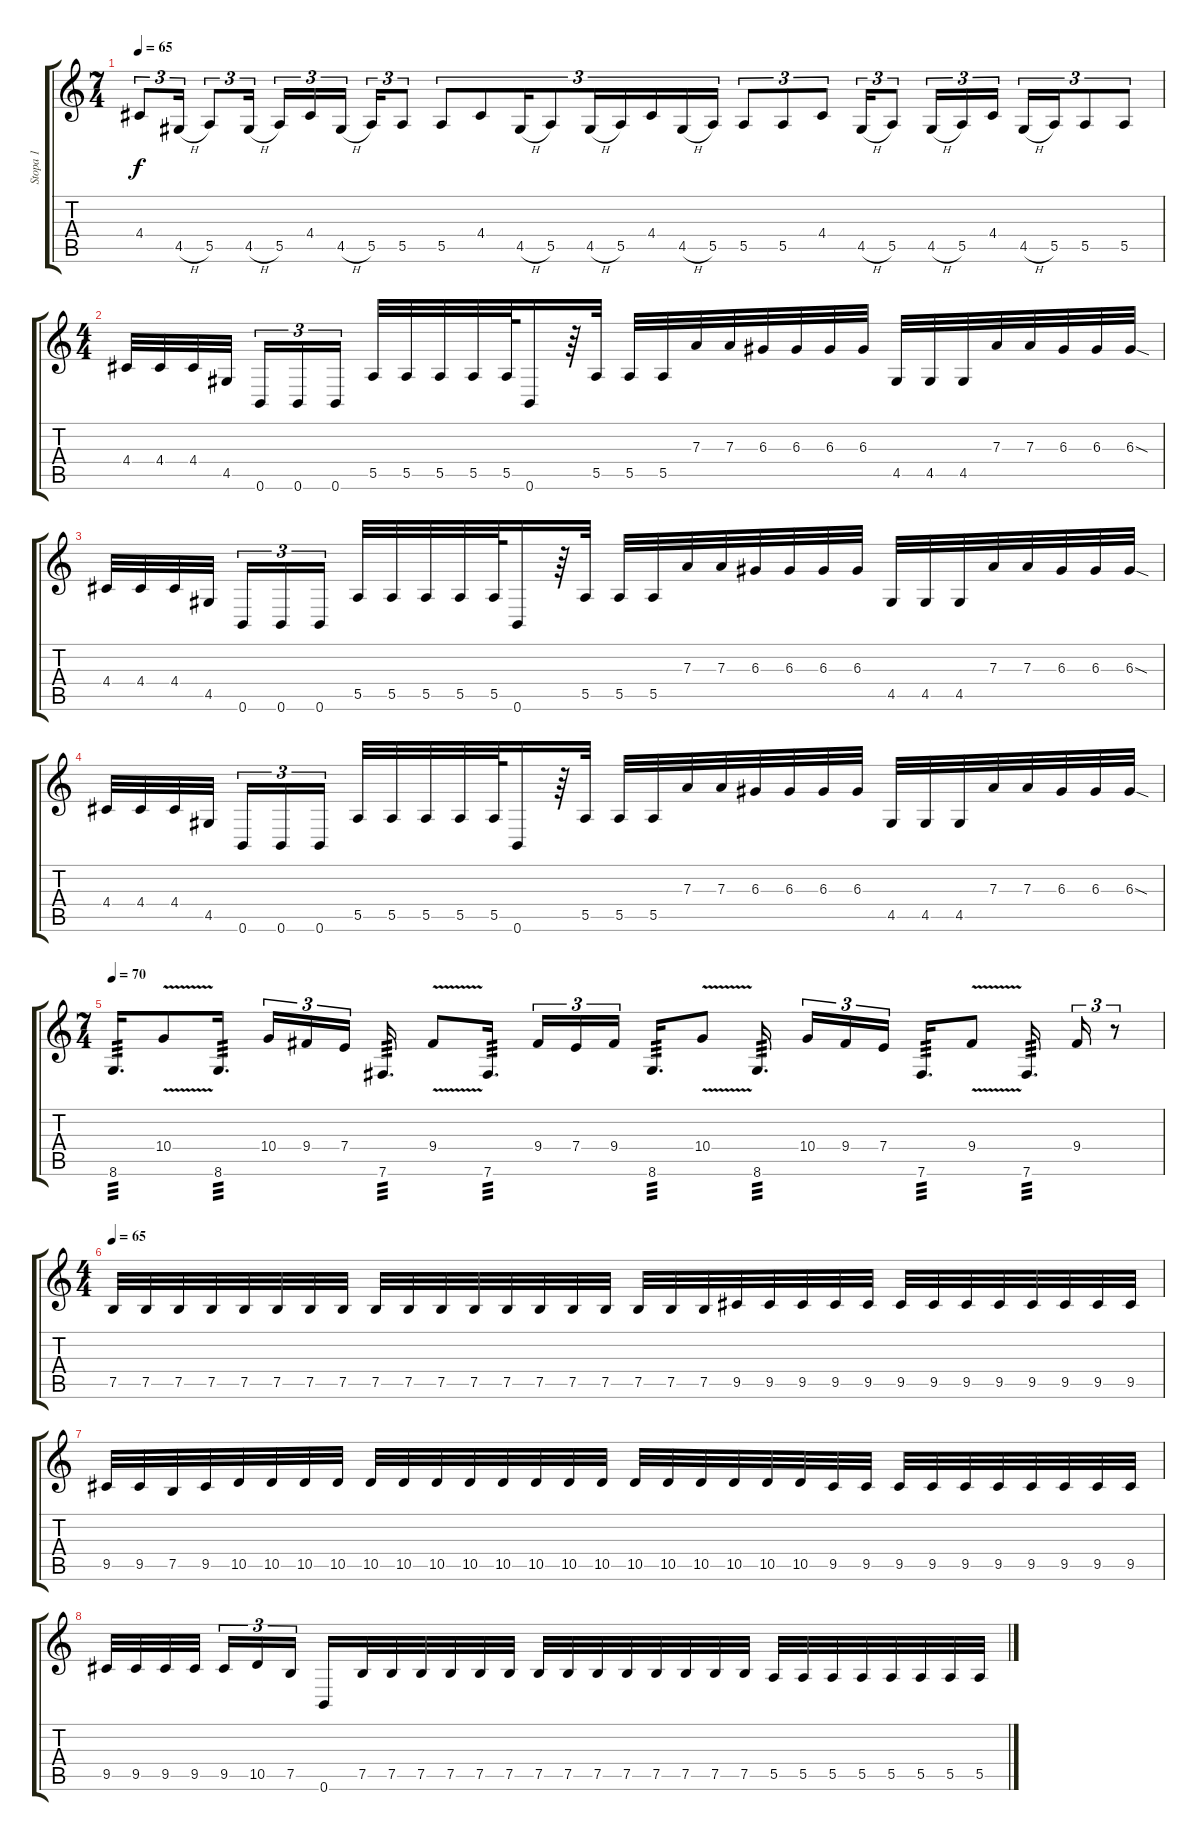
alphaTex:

\track ("Stopa 1" "Stopa 1") {instrument distortionguitar}
\staff {score tabs}
\tuning (B3 Gb3 D3 A2 E2 B1) {hide}
\ts (7 4)
\tempo 65
\clef g2
\ks c
4.4.8{tu (3 2) dy f} 4.5{h}.16{tu (3 2)} 5.5.8{tu (3 2)} 4.5{h}.16{tu (3 2)} 5.5.16{tu (3 2)} 4.4.16{tu (3 2)} 4.5{h}.16{tu (3 2) beam splitsecondary} 5.5.16{tu (3 2)} 5.5.8{tu (3 2)} 5.5.8{tu (3 2)} 4.4.8{tu (3 2)} 4.5{h}.16{tu (3 2)} 5.5.8{tu (3 2)} 4.5{h}.16{tu (3 2)} 5.5.16{tu (3 2)} 4.4.16{tu (3 2)} 4.5{h}.16{tu (3 2)} 5.5.16{tu (3 2)} 5.5.8{tu (3 2)} 5.5.8{tu (3 2)} 4.4.8{tu (3 2)} 4.5{h}.16{tu (3 2)} 5.5.8{tu (3 2)} 4.5{h}.16{tu (3 2)} 5.5.16{tu (3 2)} 4.4.16{tu (3 2)} 4.5{h}.16{tu (3 2)} 5.5.16{tu (3 2)} 5.5.8{tu (3 2)} 5.5.8{tu (3 2)} |
\ts (4 4)
4.4.32 4.4.32 4.4.32 4.5.32{beam splitsecondary} 0.6.16{tu (3 2)} 0.6.16{tu (3 2)} 0.6.16{tu (3 2)} 5.5.32 5.5.32 5.5.32 5.5.32 5.5.64 0.6.16 r.64 5.5.32 5.5.32 5.5.32 7.3.32 7.3.32 6.3.32 6.3.32 6.3.32 6.3.32 4.5.32 4.5.32 4.5.32 7.3.32 7.3.32 6.3.32 6.3.32 6.3{sod}.32 |
4.4.32 4.4.32 4.4.32 4.5.32{beam splitsecondary} 0.6.16{tu (3 2)} 0.6.16{tu (3 2)} 0.6.16{tu (3 2)} 5.5.32 5.5.32 5.5.32 5.5.32 5.5.64 0.6.16 r.64 5.5.32 5.5.32 5.5.32 7.3.32 7.3.32 6.3.32 6.3.32 6.3.32 6.3.32 4.5.32 4.5.32 4.5.32 7.3.32 7.3.32 6.3.32 6.3.32 6.3{sod}.32 |
4.4.32 4.4.32 4.4.32 4.5.32{beam splitsecondary} 0.6.16{tu (3 2)} 0.6.16{tu (3 2)} 0.6.16{tu (3 2)} 5.5.32 5.5.32 5.5.32 5.5.32 5.5.64 0.6.16 r.64 5.5.32 5.5.32 5.5.32 7.3.32 7.3.32 6.3.32 6.3.32 6.3.32 6.3.32 4.5.32 4.5.32 4.5.32 7.3.32 7.3.32 6.3.32 6.3.32 6.3{sod}.32 |
\ts (7 4)
\tempo 80
\tempo 70
8.6.16{d tp 3} 10.4{v}.8 8.6.16{d tp 3} 10.4.16{tu (3 2)} 9.4.16{tu (3 2)} 7.4.16{tu (3 2) beam splitsecondary} 7.6.16{d tp 3} 9.4{v}.8 7.6.16{d tp 3} 9.4.16{tu (3 2)} 7.4.16{tu (3 2)} 9.4.16{tu (3 2) beam splitsecondary} 8.6.16{d tp 3} 10.4{v}.8 8.6.16{d tp 3 beam splitsecondary} 10.4.16{tu (3 2)} 9.4.16{tu (3 2)} 7.4.16{tu (3 2) beam splitsecondary} 7.6.16{d tp 3} 9.4{v}.8 7.6.16{d tp 3} 9.4.16{tu (3 2)} r.8{tu (3 2)} |
\ts (4 4)
\tempo 65
7.5.32 7.5.32 7.5.32 7.5.32 7.5.32 7.5.32 7.5.32 7.5.32 7.5.32 7.5.32 7.5.32 7.5.32 7.5.32 7.5.32 7.5.32 7.5.32 7.5.32 7.5.32 7.5.32 9.5.32 9.5.32 9.5.32 9.5.32 9.5.32 9.5.32 9.5.32 9.5.32 9.5.32 9.5.32 9.5.32 9.5.32 9.5.32 |
9.5.32 9.5.32 7.5.32 9.5.32 10.5.32 10.5.32 10.5.32 10.5.32 10.5.32 10.5.32 10.5.32 10.5.32 10.5.32 10.5.32 10.5.32 10.5.32 10.5.32 10.5.32 10.5.32 10.5.32 10.5.32 10.5.32 9.5.32 9.5.32 9.5.32 9.5.32 9.5.32 9.5.32 9.5.32 9.5.32 9.5.32 9.5.32 |
9.5.32 9.5.32 9.5.32 9.5.32{beam splitsecondary} 9.5.16{tu (3 2)} 10.5.16{tu (3 2)} 7.5.16{tu (3 2)} 0.6.16 7.5.32 7.5.32 7.5.32 7.5.32 7.5.32 7.5.32 7.5.32 7.5.32 7.5.32 7.5.32 7.5.32 7.5.32 7.5.32 7.5.32 5.5.32 5.5.32 5.5.32 5.5.32 5.5.32 5.5.32 5.5.32 5.5.32
